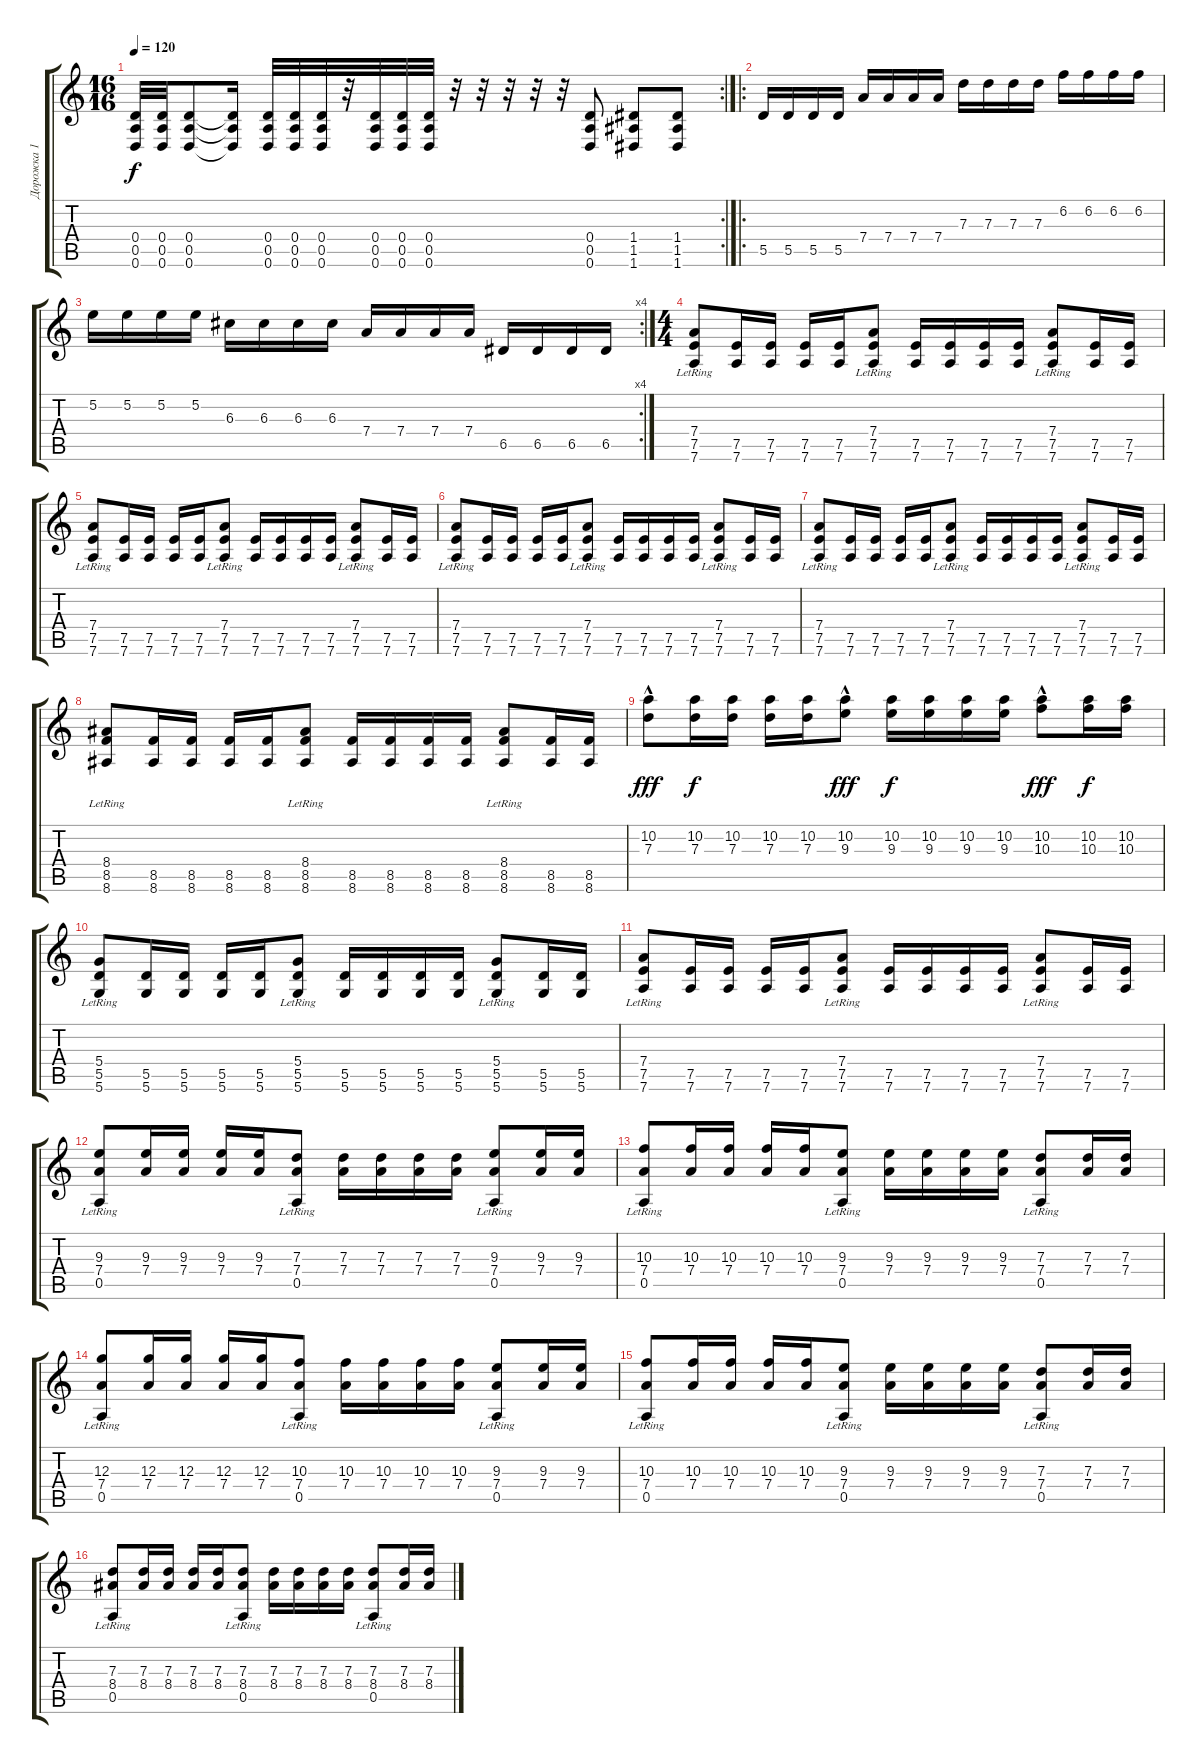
\track ("Дорожка 1" "Дорожка 1") {instrument distortionguitar}
\staff {score tabs}
\tuning (E4 B3 G3 D3 A2 D2) {hide}
\rc 2
\ts (16 16)
\tempo 120
\clef g2
\ks c
(0.4 0.5 0.6).32{dy f} (0.4 0.5 0.6).32 (0.4 0.5 0.6).8 (0.4{t} 0.5{t} 0.6{t}).16 (0.4 0.5 0.6).32 (0.4 0.5 0.6).32 (0.4 0.5 0.6).32 r.32 (0.4 0.5 0.6).32 (0.4 0.5 0.6).32 (0.4 0.5 0.6).32 r.32 r.32 r.32 r.32 r.32 (0.4 0.5 0.6).8 (1.4 1.5 1.6).8 (1.4 1.5 1.6).8 |
\ro
5.5.16 5.5.16 5.5.16 5.5.16 7.4.16 7.4.16 7.4.16 7.4.16 7.3.16 7.3.16 7.3.16 7.3.16 6.2.16 6.2.16 6.2.16 6.2.16 |
\rc 4
5.2.16 5.2.16 5.2.16 5.2.16 6.3.16 6.3.16 6.3.16 6.3.16 7.4.16 7.4.16 7.4.16 7.4.16 6.5.16 6.5.16 6.5.16 6.5.16 |
\ts (4 4)
(7.4 7.5{lr} 7.6).8 (7.5 7.6).16 (7.5 7.6).16 (7.5 7.6).16 (7.5 7.6).16 (7.4 7.5{lr} 7.6).8 (7.5 7.6).16 (7.5 7.6).16 (7.5 7.6).16 (7.5 7.6).16 (7.4 7.5{lr} 7.6).8 (7.5 7.6).16 (7.5 7.6).16 |
(7.4 7.5{lr} 7.6).8 (7.5 7.6).16 (7.5 7.6).16 (7.5 7.6).16 (7.5 7.6).16 (7.4 7.5{lr} 7.6).8 (7.5 7.6).16 (7.5 7.6).16 (7.5 7.6).16 (7.5 7.6).16 (7.4 7.5{lr} 7.6).8 (7.5 7.6).16 (7.5 7.6).16 |
(7.4 7.5{lr} 7.6).8 (7.5 7.6).16 (7.5 7.6).16 (7.5 7.6).16 (7.5 7.6).16 (7.4 7.5{lr} 7.6).8 (7.5 7.6).16 (7.5 7.6).16 (7.5 7.6).16 (7.5 7.6).16 (7.4 7.5{lr} 7.6).8 (7.5 7.6).16 (7.5 7.6).16 |
(7.4 7.5{lr} 7.6).8 (7.5 7.6).16 (7.5 7.6).16 (7.5 7.6).16 (7.5 7.6).16 (7.4 7.5{lr} 7.6).8 (7.5 7.6).16 (7.5 7.6).16 (7.5 7.6).16 (7.5 7.6).16 (7.4 7.5{lr} 7.6).8 (7.5 7.6).16 (7.5 7.6).16 |
(8.4 8.5{lr} 8.6).8 (8.5 8.6).16 (8.5 8.6).16 (8.5 8.6).16 (8.5 8.6).16 (8.4 8.5{lr} 8.6).8 (8.5 8.6).16 (8.5 8.6).16 (8.5 8.6).16 (8.5 8.6).16 (8.4 8.5{lr} 8.6).8 (8.5 8.6).16 (8.5 8.6).16 |
(10.2 7.3{hac}).8{dy fff} (10.2 7.3).16{dy f} (10.2 7.3).16 (10.2 7.3).16 (10.2 7.3).16 (10.2 9.3{hac}).8{dy fff} (10.2 9.3).16{dy f} (10.2 9.3).16 (10.2 9.3).16 (10.2 9.3).16 (10.2 10.3{hac}).8{dy fff} (10.2 10.3).16{dy f} (10.2 10.3).16 |
(5.4 5.5{lr} 5.6).8 (5.5 5.6).16 (5.5 5.6).16 (5.5 5.6).16 (5.5 5.6).16 (5.4 5.5{lr} 5.6).8 (5.5 5.6).16 (5.5 5.6).16 (5.5 5.6).16 (5.5 5.6).16 (5.4 5.5{lr} 5.6).8 (5.5 5.6).16 (5.5 5.6).16 |
(7.4 7.5{lr} 7.6).8 (7.5 7.6).16 (7.5 7.6).16 (7.5 7.6).16 (7.5 7.6).16 (7.4 7.5{lr} 7.6).8 (7.5 7.6).16 (7.5 7.6).16 (7.5 7.6).16 (7.5 7.6).16 (7.4 7.5{lr} 7.6).8 (7.5 7.6).16 (7.5 7.6).16 |
(9.3 7.4 0.5{lr}).8{volume 15} (9.3 7.4).16 (9.3 7.4).16 (9.3 7.4).16 (9.3 7.4).16 (7.3 7.4 0.5{lr}).8 (7.3 7.4).16 (7.3 7.4).16 (7.3 7.4).16 (7.3 7.4).16{volume 14} (9.3 7.4 0.5{lr}).8 (9.3 7.4).16 (9.3 7.4).16 |
(10.3 7.4 0.5{lr}).8 (10.3 7.4).16{volume 13} (10.3 7.4).16 (10.3 7.4).16 (10.3 7.4).16 (9.3 7.4 0.5{lr}).8 (9.3 7.4).16 (9.3 7.4).16 (9.3 7.4).16 (9.3 7.4).16 (7.3 7.4 0.5{lr}).8 (7.3 7.4).16{volume 12} (7.3 7.4).16 |
(12.3 7.4 0.5{lr}).8 (12.3 7.4).16 (12.3 7.4).16 (12.3 7.4).16{volume 11} (12.3 7.4).16 (10.3 7.4 0.5{lr}).8 (10.3 7.4).16 (10.3 7.4).16 (10.3 7.4).16 (10.3 7.4).16 (9.3 7.4 0.5{lr}).8 (9.3 7.4).16 (9.3 7.4).16 |
(10.3 7.4 0.5{lr}).8 (10.3 7.4).16 (10.3 7.4).16{volume 11} (10.3 7.4).16 (10.3 7.4).16 (9.3 7.4 0.5{lr}).8 (9.3 7.4).16 (9.3 7.4).16 (9.3 7.4).16{volume 10} (9.3 7.4).16 (7.3 7.4 0.5{lr}).8 (7.3 7.4).16 (7.3 7.4).16 |
(7.3 8.4 0.5{lr}).8{volume 9} (7.3 8.4).16 (7.3 8.4).16 (7.3 8.4).16 (7.3 8.4).16 (7.3 8.4 0.5{lr}).8 (7.3 8.4).16 (7.3 8.4).16 (7.3 8.4).16{volume 8} (7.3 8.4).16 (7.3 8.4 0.5{lr}).8 (7.3 8.4).16 (7.3 8.4).16
